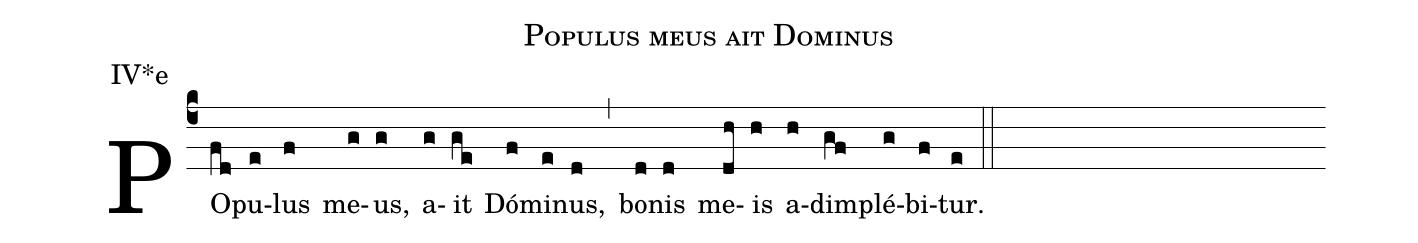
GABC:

name: Populus meus ait Dominus;
annotation: IV*e;
mode: 4;
%%
(c4)
PO(fd)pu(e)lus(f) me(g)us,(g) a(g)it(ge) Dó(f)mi(e)nus,(d) (,)
bo(d)nis(d) me(dh)is(h) a(h)dim(gf)plé(g)bi(f)tur.(e) (::)
